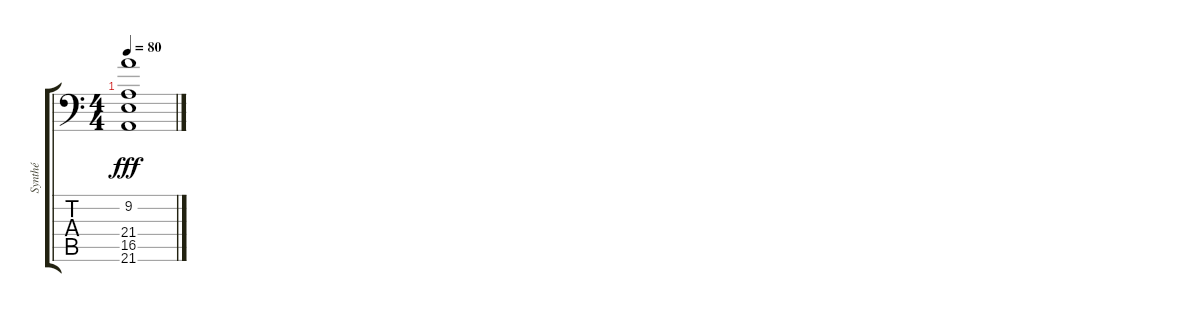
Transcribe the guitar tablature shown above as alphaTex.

\track ("Synthé" "Synthé") {instrument acousticgrandpiano}
\staff {score tabs}
\tuning (C5 C4 C3 C2 C2 C1) {hide}
\ts (4 4)
\tempo 80
\clef f4
\ks c
(9.2 21.4 16.5 21.6).1{dy fff}
